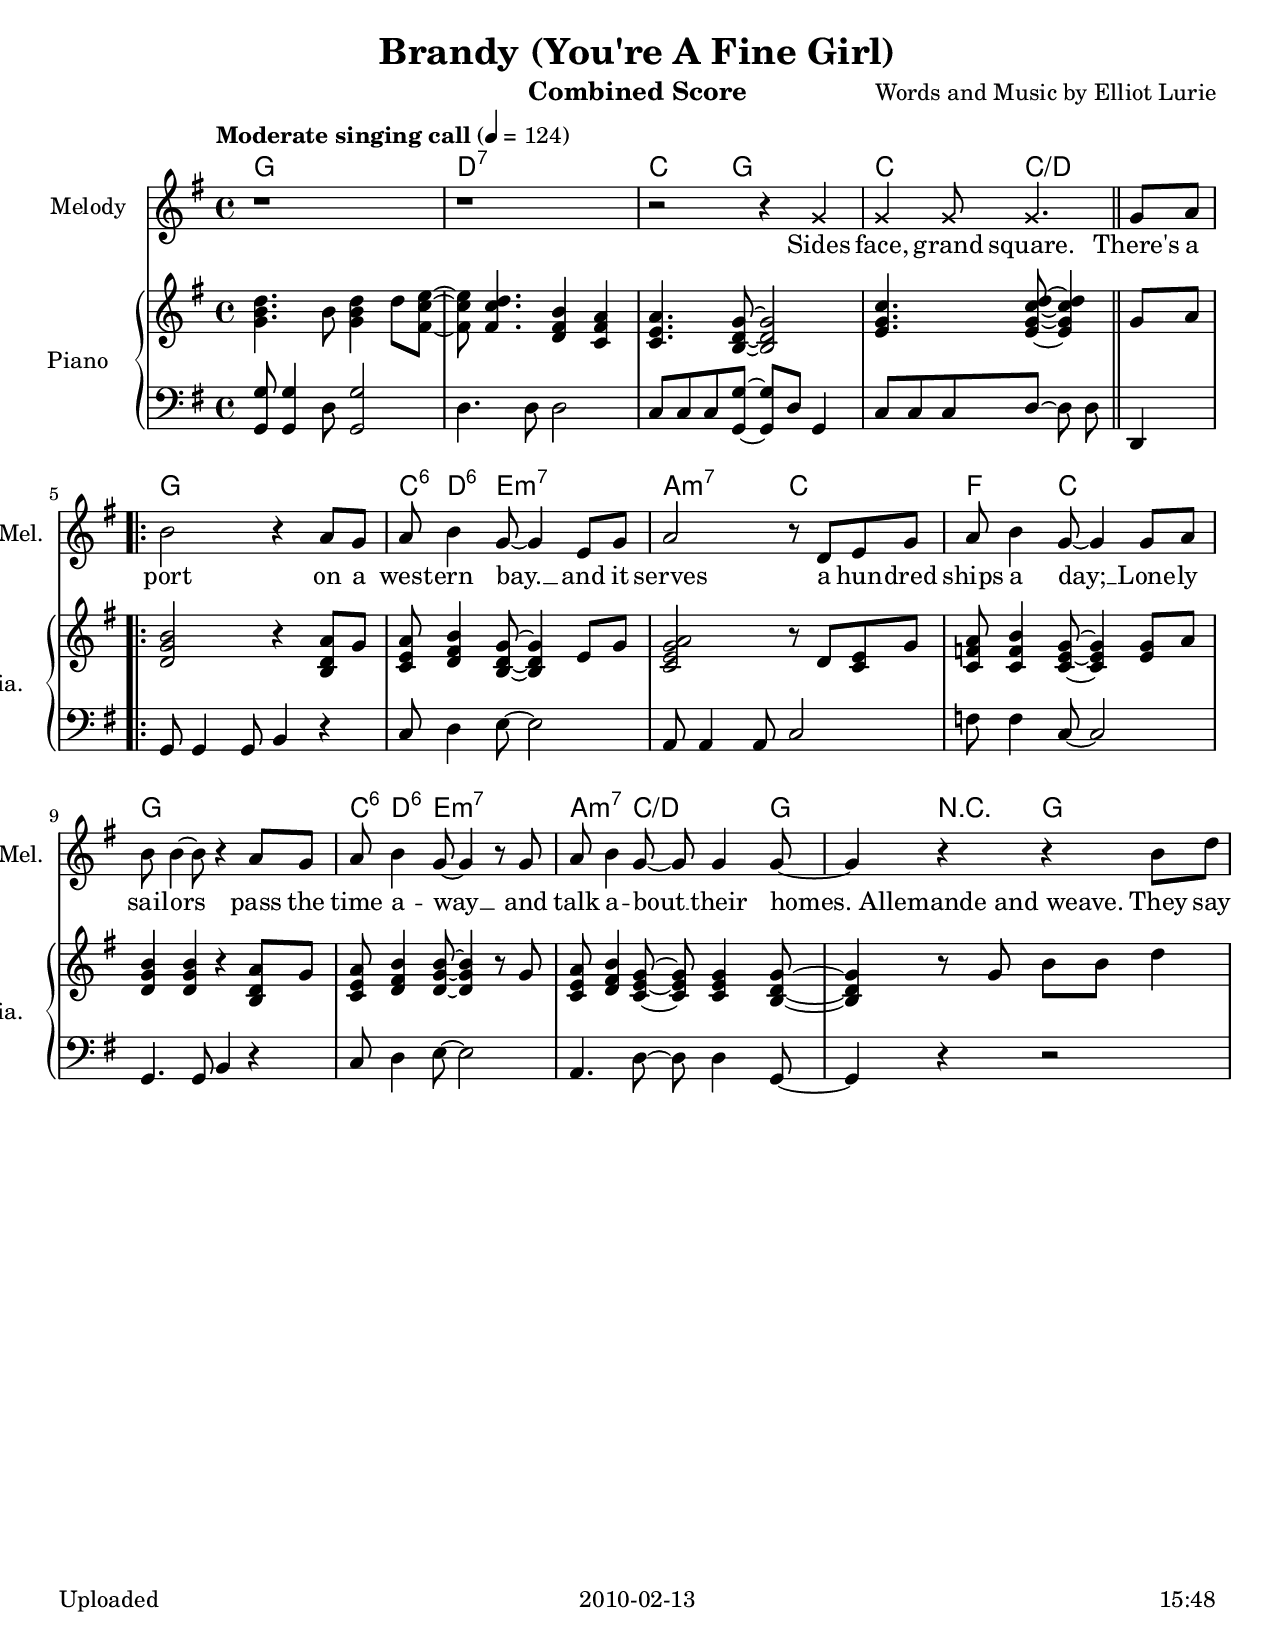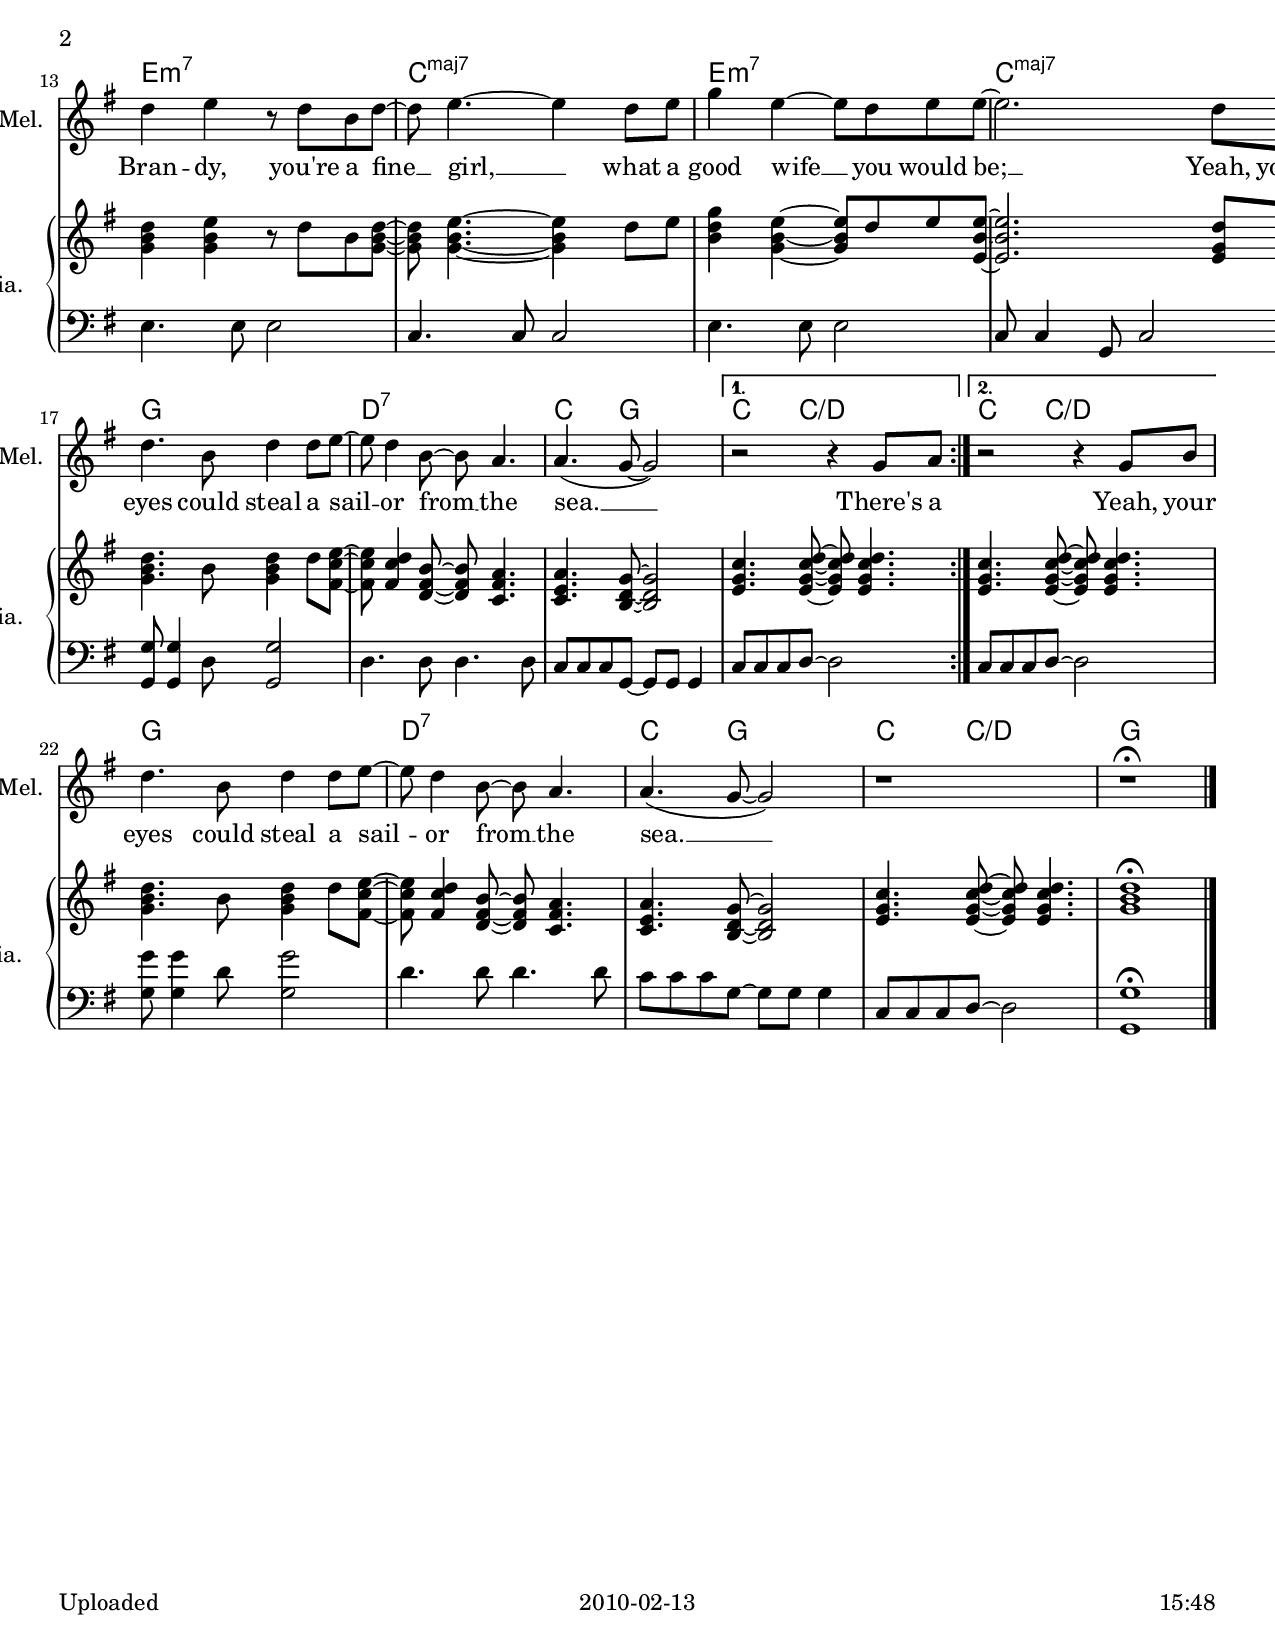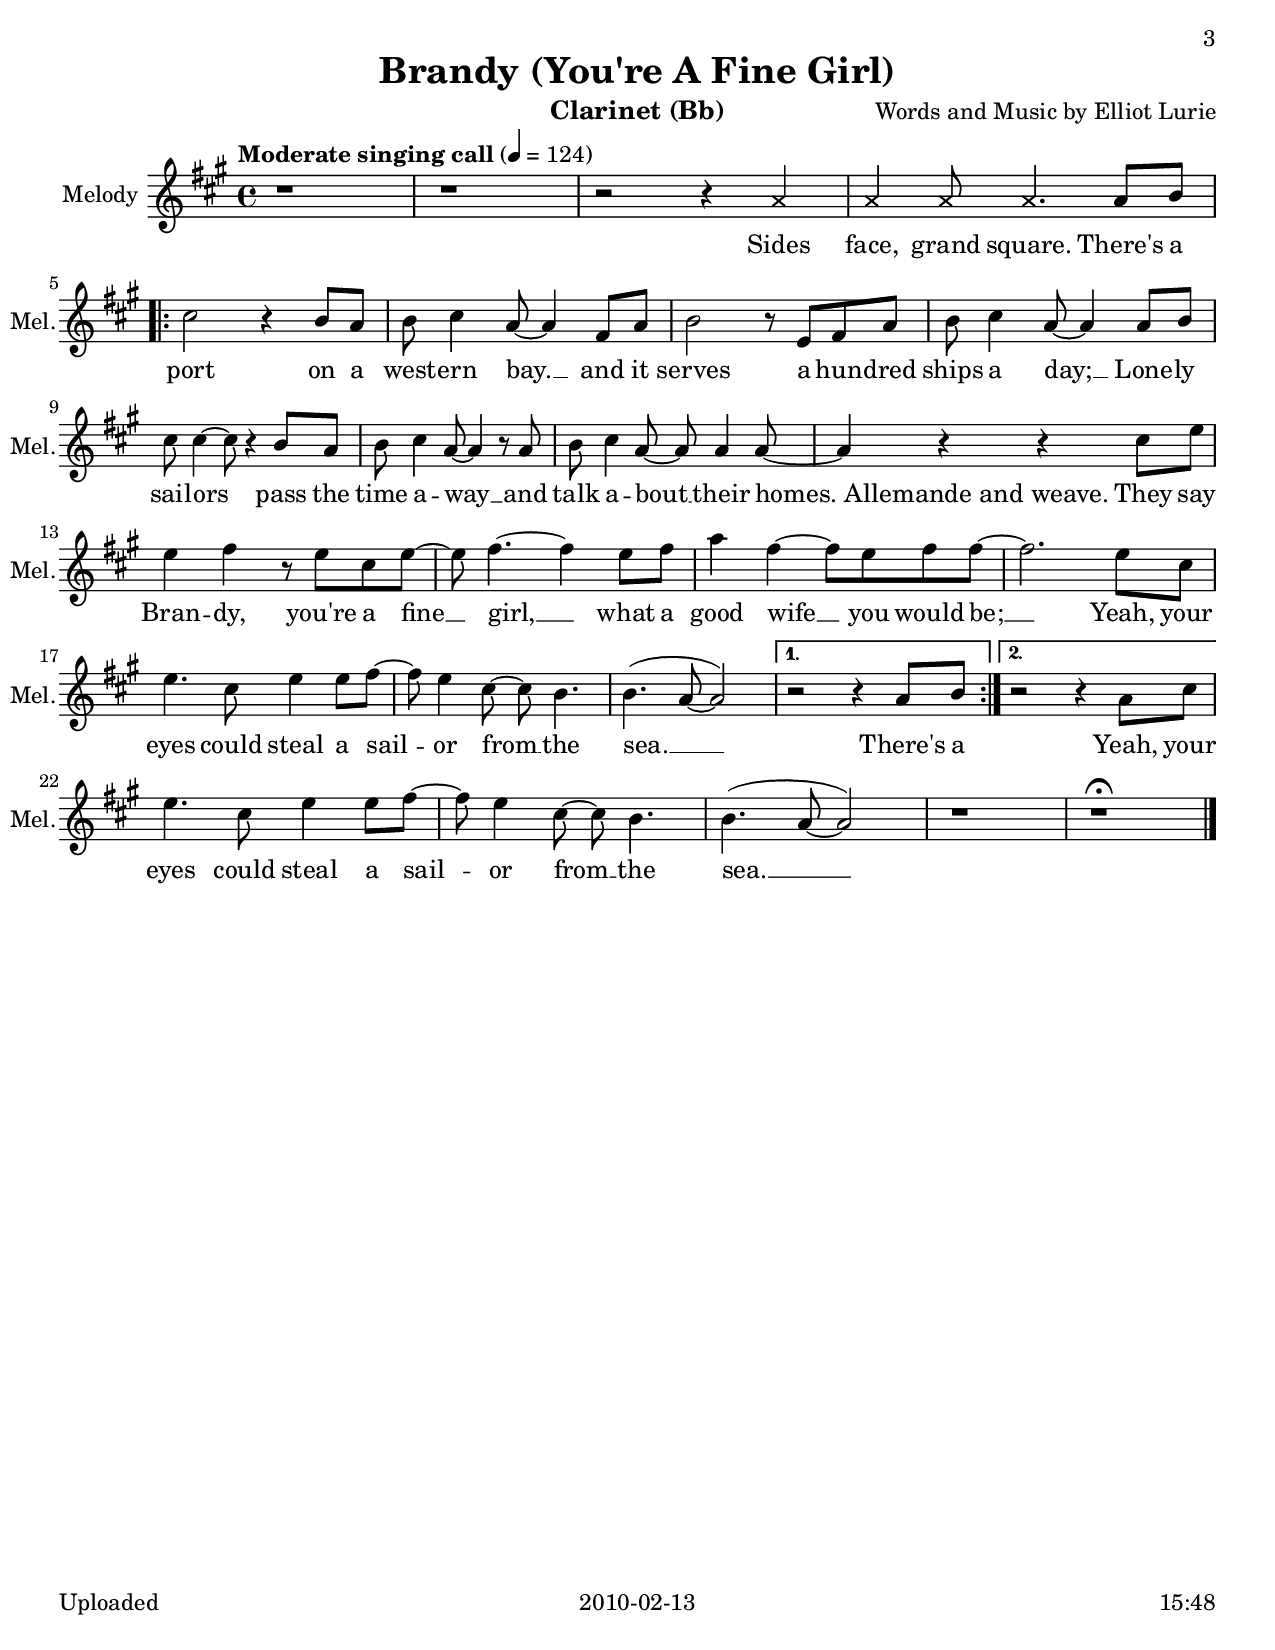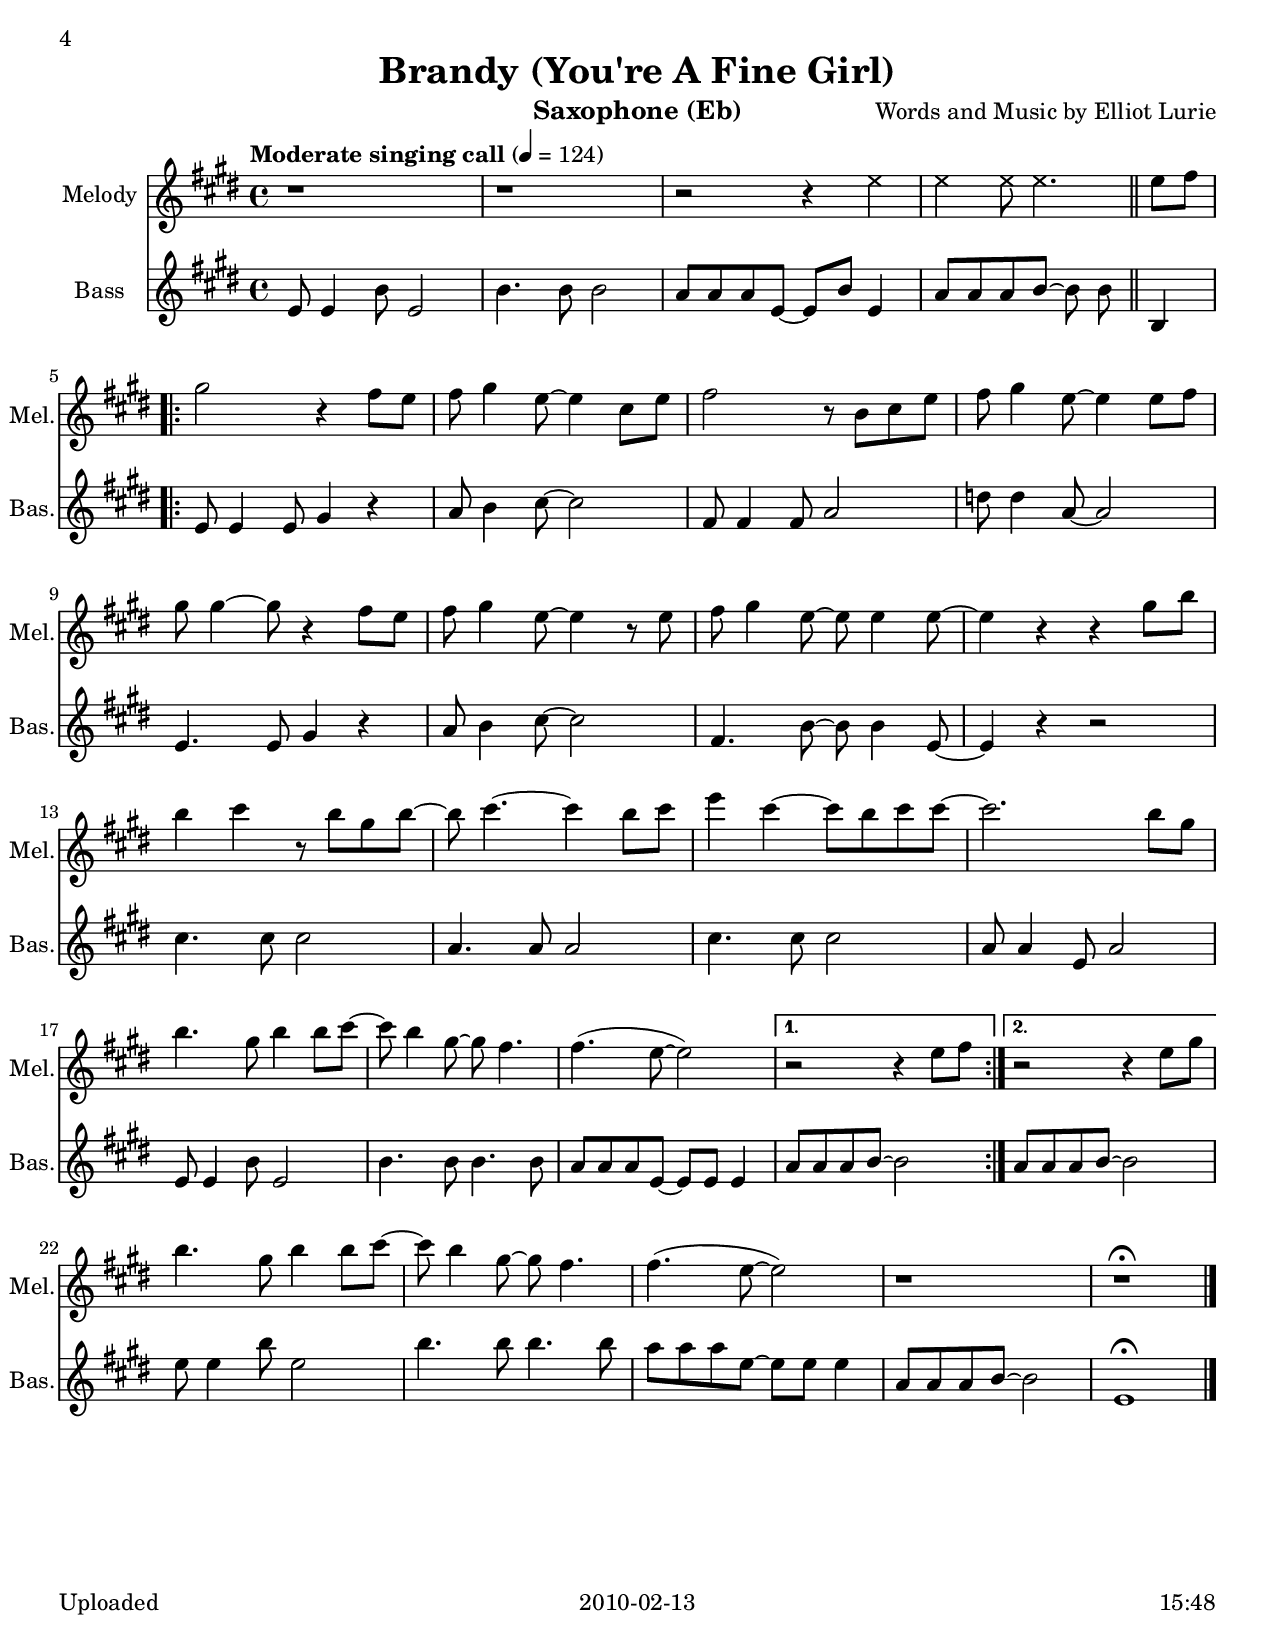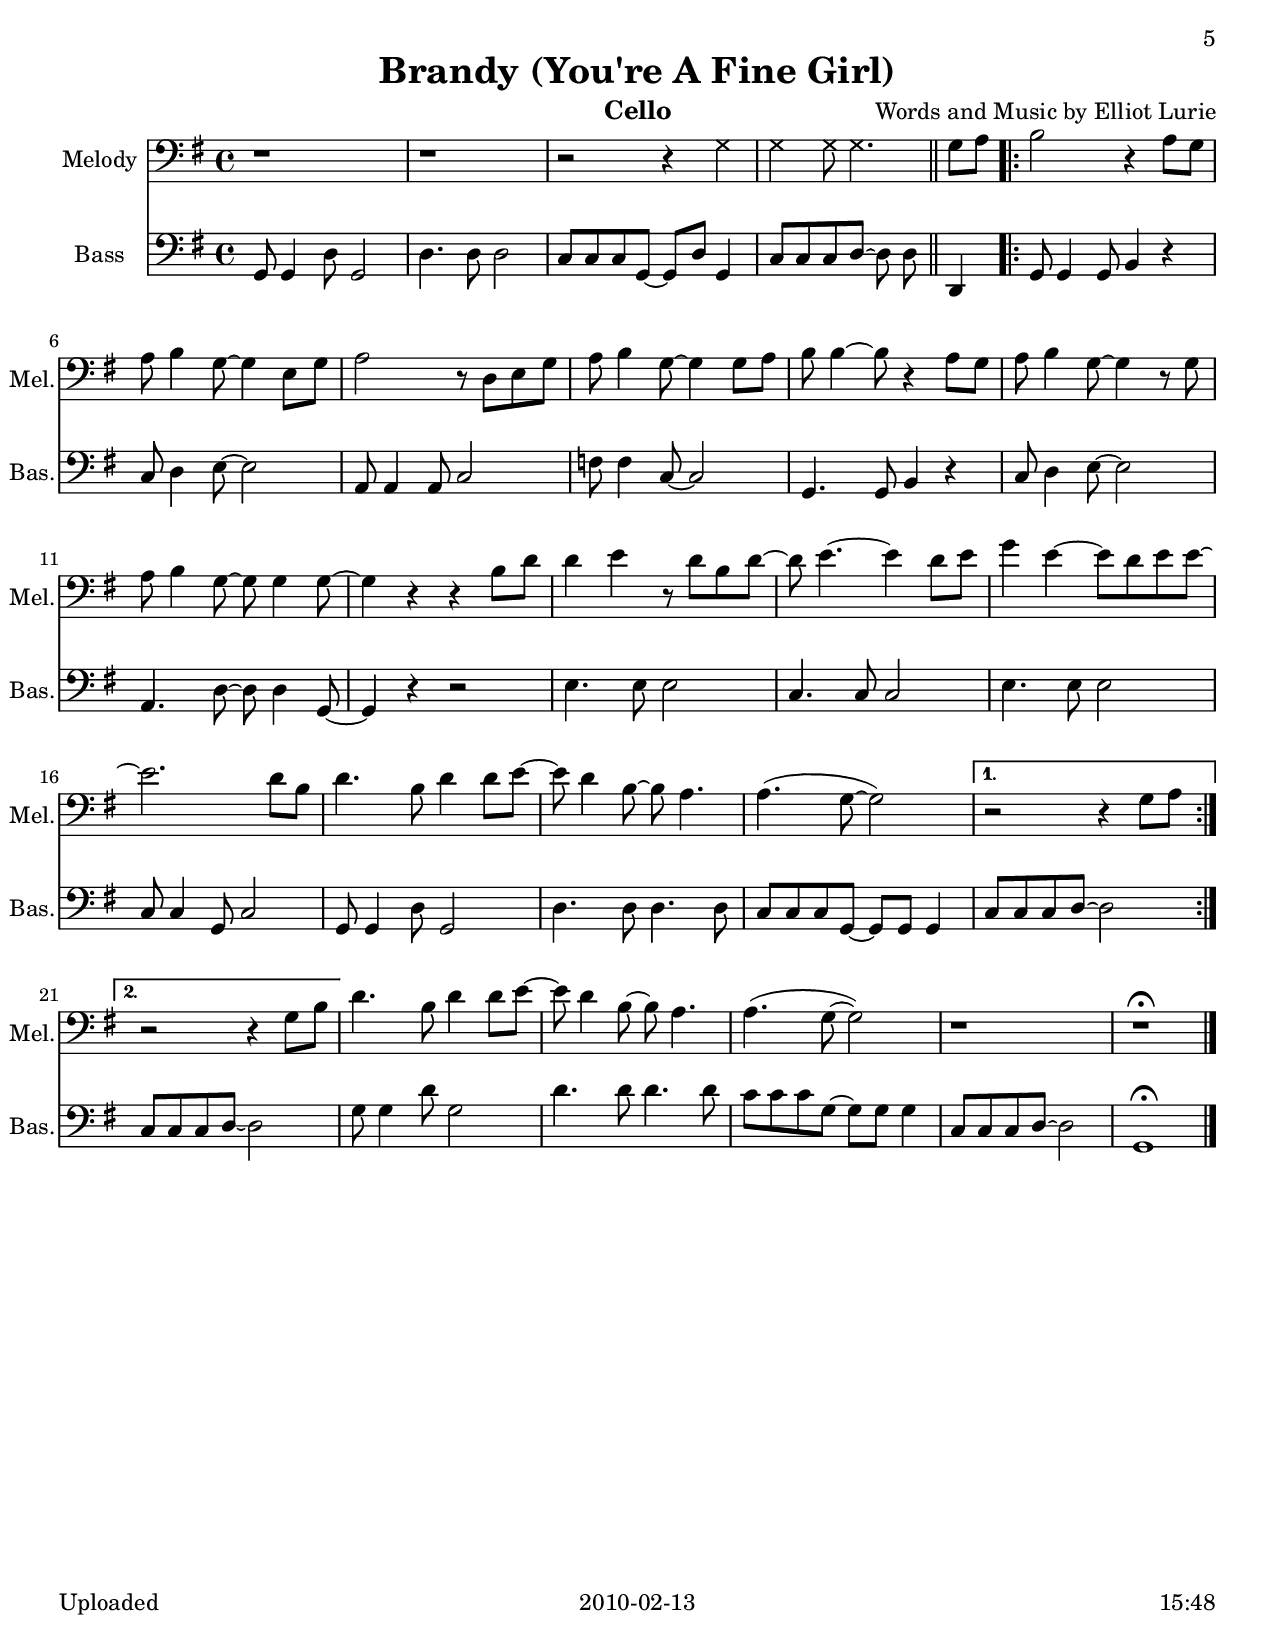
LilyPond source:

\version "2.12.2"
%%%%%%%%%%%%%%%%%%%%%%%%%%%%%%%%%%%%%%%%%%%%%%%%%%%%%%%%%%%%%%%%
% standard "guitar" chord notation

chExceptionMusic = {
  <c f g>1-\markup { \super "sus" }
  <c e g b>1-\markup { \super "maj7" }
  <c e g b d>1-\markup { \super "maj9" }
  <c ees ges>1-\markup { \super "dim" }
  <c ees ges beses>1-\markup { \super "dim7" }
}
chExceptionsShort =#(sequential-music-to-chord-exceptions chExceptionMusic #t)
chExceptions = #(append
  (sequential-music-to-chord-exceptions chExceptionMusic #t)
  ignatzekExceptions)

chordProperties = \sequential { 
    \set majorSevenSymbol = \markup { "maj7" }
    \set chordNameExceptions = #chExceptionsShort
}

\header {
  title = "Brandy (You're A Fine Girl)"
%  subtitle = "Left Alley Band Singing Call Version"
%  instrument = "piano"
  composer = "Words and Music by Elliot Lurie"
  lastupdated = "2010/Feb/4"
}
#(set-default-paper-size "letter")

\paper {
  scoreTitleMarkup = \bookTitleMarkup
  bookTitleMarkup = \markup {}
  ragged-bottom = ##t
  oddFooterMarkup = \markup { \fill-line { Uploaded 2010-02-13 15:48 } }
}

linebreaks = {
  \time 4/4
  \tempo "Moderate singing call" 4 = 124

  %% \partial 4
  %% s4 |

  s1 \noBreak s1 \noBreak s1 \noBreak s1 \break

  \repeat volta 2 {
    s1 \noBreak s1 \noBreak s1 \noBreak s1 \break
    s1 \noBreak s1 \noBreak s1 \noBreak s1 \break

    s1 \noBreak s1 \noBreak s1 \noBreak s1 \break
    s1 \noBreak s1 \noBreak s1 \noBreak
  }
  \alternative {
    { s1 \noBreak }
    { s1 \break }
  }
}

melody = \transpose e g \relative c' {
  %\clef "treble"
  \time 4/4
  \key e \major

  r1 | r1 | r2 r4 \override NoteHead #'style = #'cross e4 |
  e4 e8 e4. \revert NoteHead #'style e8 fis |
  \repeat volta 2 {
    % verse
    gis='2 r4 fis8 e |
    fis='8 gis4 e8 ~ e4 cis8 e |
    fis='2 r8 b,8 cis e |
    fis='8 gis4 e8 ~ e4 e8 fis |

    gis='8 gis4 ~ gis8 r4 fis8 e |
    fis='8 gis4 e8 ~ e4 r8 e |
    fis='8 gis4 e8 ~ e e4 e8 ~ |
    e='4 r4 r4 gis8 b8 |

    % chorus
    b='4 cis r8 b8 gis b ~ |
    b='8 cis4. ~ cis4 b8 cis8 |
    e=''4 cis ~ cis8 b cis cis ~ |
    cis=''2. b8 gis |

    b='4. gis8 b4 b8 cis ~ |
    cis=''8 b4 gis8 ~ gis fis4. |
    fis='4.( e8 ~ e2) |
  }
  \alternative {
    { r2 r4 e='8 fis | }
    { r2 r4 e='8 gis | }
  }

  b='4. gis8 b4 b8 cis ~ |
  cis=''8 b4 gis8 ~ gis fis4. |
  fis='4.( e8 ~ e2) |
  r1 | r1\fermata | \bar "|."
}

bass = \transpose e g \relative c, {
  %\clef "bass"
  \key e \major
  \time 4/4

  <e>8 <e>4 b'8 <e,>2 |
  b'4. b8 b2 |
  a8 a8 a8 <e>8~ <e>8 b'8 e,4 |
  a8 a8 a8 b8~ b8 b8 \bar "||" b,4

  %% \partial 4
  %% b4 |

  \repeat volta 2 {
    %% Verse
    e8 e4 e8 gis4 r4 |
    a8 b4 cis8~ cis2 |
    fis,8 fis4 fis8 a2 |
    d8 d4 a8~ a2 |

    e4. e8 gis4 r4 |
    a8 b4 cis8~ cis2 |
    fis,4. b8~ b8 b4 e,8 ~ |
    e4 r4 r2 |

    %% Chorus
    cis'4. cis8 cis2 |
    a4. a8 a2 |
    cis4. cis8 cis2 |
    a8 a4 e8 a2 |

    <e>8 <e>4 b'8 <e,>2 |
    b'4. b8 b4. b8 |
    a8 a8 a8 e8~ e8 e8 e4 |
  }
  \alternative {
    { a8 a8 a8 b8~ b2 | }
    { a8 a8 a8 b8~ b2 | }
  }

  <e>8 <e>4 b'8 <e,>2 |
  b'4. b8 b4. b8 |
  a8 a8 a8 e8~ e8 e8 e4 |
  a,8 a8 a8 b8~ b2 |
  <e,>1\fermata |
}

harmony = \transpose e g \chordmode {
  \chordProperties
  e4 e e e | b4:7 b:7 b:7 b:7 | a4. e4. e4 | a4. a4./b a4/b |
  \repeat volta 2 {
    e4 e e e | a8:6 b4:6 cis4.:m7 cis4:m7 | fis4:m7 fis:m7 a a | d4. a4. a4 |
    e4 e e e | a8:6 b4:6 cis4.:m7 cis4:m7 | fis4.:m7 a4/b a/b e8 ~ | e4 r e e |

    cis4:m7 cis:m7 cis:m7 cis:m7 |
    a4:maj7 a:maj7 a:maj7 a:maj7 |
    cis4:m7 cis:m7 cis:m7 cis:m7 |
    a4:maj7 a:maj7 a:maj7 a:maj7 |

    e4 e e e |
    b4:7 b:7 b:7 b:7 |
    a4. e4. e4 |
  }
  \alternative {
    { a4. a4/b a4./b | }
    { a4. a4/b a4./b | }
  }

  e4 e e e |
  b4:7 b:7 b:7 b:7 |
  a4. e4. e4 |
  a4. a4/b a4./b |
  e1 |
}

words = \lyricmode {
Sides face, grand square. There's a
port on a west -- ern bay. __ and it
serves a hun -- dred ships a day; __ Lone -- ly
sail -- ors pass the time a -- way __ and
talk a -- bout __ their "homes. Allemande and weave." They say
Bran -- dy, you're a fine __ girl, __ what a good wife __ you would be; __
Yeah, your eyes could steal a sail -- or from __ the sea. __ There's a
Yeah, your eyes could steal a sail -- or from __ the sea. __
}

upper = \transpose e g \relative c' {
  \clef "treble"
  \key e \major
  \time 4/4

  %% Intro
  <e gis b>4. gis8 <e gis b>4 b'8 <dis, a' cis>8~ |
  <dis a' cis>8 <dis a' b>4. <b dis gis>4 <a dis fis>4 |
  <a cis fis>4. <gis b e>8~ <gis b e>2 |
  <cis e a>4. <cis e a b>8~ <cis e a b>4 \bar "||" e8 fis8

  \repeat volta 2 {
    %% Verse
    <b, e gis>2 r4 <gis b fis'>8 e'8 |
    <a, cis fis>8 <b dis gis>4 <gis b e>8~ <gis b e>4 cis8 e8 |
    <a, cis e fis>2 r8 b8 <a cis>8 e'8 |
    <a, d fis>8 <a d gis>4 <a cis e>8~ <a cis e>4 <cis e>8 fis8 |

    <b, e gis>4 <b e gis> 4 r4 <gis b fis'>8 e'8 |
    <a, cis fis>8 <b dis gis>4 <b e gis>8~ <b e gis>4 r8 e8 |
    <a, cis fis>8 <b dis gis>4 <a cis e>8~ <a cis e>8 <a cis e>4 <gis b e>8 ~ |
    <gis b e>4 r8 e'8 gis8 gis8 b4 |

    %% Chorus
    <e, gis b>4 <e gis cis>4 r8 b'8 gis8 <e gis b>8~ |
    <e gis b>8 <e gis cis>4.~ <e gis cis>4 b'8 cis8 |
    <gis b e>4 <e gis cis>4~ <e gis cis>8 b'8 cis8 <cis, gis' cis>8~ |
    <cis gis' cis>2. <cis e b'>8 gis'8 |

    <e gis b>4. gis8 <e gis b>4 b'8 <dis, a' cis>8~ |
    <dis a' cis>8 <dis a' b>4 <b dis gis>8~ <b dis gis>8 <a dis fis>4. |
    <a cis fis>4. <gis b e>8~ <gis b e>2 |
  }
  \alternative {
    { <cis e a>4. <cis e a b>8~ <cis e a b>8 <cis e a b>4. | }
    { <cis e a>4. <cis e a b>8~ <cis e a b>8 <cis e a b>4. | }
  }

  <e gis b>4. gis8 <e gis b>4 b'8 <dis, a' cis>8~ |
  <dis a' cis>8 <dis a' b>4 <b dis gis>8~ <b dis gis>8 <a dis fis>4. |
  <a cis fis>4. <gis b e>8~ <gis b e>2 |
  <cis e a>4. <cis e a b>8~ <cis e a b>8 <cis e a b>4. |
  <e gis b>1\fermata |
}

lower = \transpose e g \relative c, {
  \clef "bass"
  \key e \major
  \time 4/4

  <e e'>8 <e e'>4 b'8 <e, e'>2 |
  b'4. b8 b2 |
  a8 a8 a8 <e e'>8~ <e e'>8 b'8 e,4 |
  a8 a8 a8 b8~ b8 b8 \bar "||" b,4

  %% \partial 4
  %% b4 |

  \repeat volta 2 {
    %% Verse
    e8 e4 e8 gis4 r4 |
    a8 b4 cis8~ cis2 |
    fis,8 fis4 fis8 a2 |
    d8 d4 a8~ a2 |

    e4. e8 gis4 r4 |
    a8 b4 cis8~ cis2 |
    fis,4. b8~ b8 b4 e,8 ~ |
    e4 r4 r2 |

    %% Chorus
    cis'4. cis8 cis2 |
    a4. a8 a2 |
    cis4. cis8 cis2 |
    a8 a4 e8 a2 |

    <e e'>8 <e e'>4 b'8 <e, e'>2 |
    b'4. b8 b4. b8 |
    a8 a8 a8 e8~ e8 e8 e4 |
  }
  \alternative {
    { a8 a8 a8 b8~ b2 | }
    { a8 a8 a8 b8~ b2 | }
  }

  <e e'>8 <e e'>4 b'8 <e, e'>2 |
  b'4. b8 b4. b8 |
  a8 a8 a8 e8~ e8 e8 e4 |
  a,8 a8 a8 b8~ b2 |
  <e e,>1\fermata |
}

% combined score
\score {
  <<
    \context ChordNames {
         \set chordChanges = ##t
         \harmony
    }
    \context Voice = melody {
      \set Staff.instrumentName = "Melody"
      \set Staff.shortInstrumentName = "Mel."
      \melody
    }
    \new Lyrics \lyricsto "melody" { \words }
    \new PianoStaff <<
      #(set-accidental-style 'piano-cautionary)
      \set PianoStaff.instrumentName = \markup { "Piano" \hspace #2.0 }
      \set PianoStaff.shortInstrumentName = \markup { "Pia." \hspace #2.0 }
      \context Staff = upper << \new Voice \upper
			        \new Voice \linebreaks >>
      \context Staff = lower << \clef bass \lower >>
    >>
  >>
  \layout { }
  \header {
    instrument = "Combined Score"
  }
}

% clarinet score
\score {
  <<
    \context Staff = clarinetA <<
      \set Staff.instrumentName = "Melody"
      \set Staff.shortInstrumentName = "Mel."
      \context Voice = melody { \transpose bes c' \melody }
      \context Voice \linebreaks
    >>
    \new Lyrics \lyricsto "melody" { \words }
    %\context Staff = clarinetB {
    %  \set Staff.instrumentName = "Bass"
    %  \set Staff.shortInstrumentName = "Bas."
    %  \transpose bes c'' \bass
    %}
  >>
  \header {
    instrument = "Clarinet (Bb)"
    breakbefore=##t
  }
}

% saxophone score
\score {
  <<
    \context Staff = saxA <<
      \set Staff.instrumentName = "Melody"
      \set Staff.shortInstrumentName = "Mel."
      \context Voice = melody \transpose ees c' \melody
      \context Voice \linebreaks
    >>
    %\new Lyrics \lyricsto "melody" { \words }
    \context Staff = saxB {
      \set Staff.instrumentName = "Bass"
      \set Staff.shortInstrumentName = "Bas."
      \transpose ees c'' \bass
    }
  >>
  \header {
    instrument = "Saxophone (Eb)"
    breakbefore=##t
  }
}

% cello score (octave-shifted)
\score {
  <<
%{
    \context ChordNames {
         \set chordChanges = ##t
         \harmony
    }
%}
    \context Staff = celloA {
      \set Staff.instrumentName = "Melody"
      \set Staff.shortInstrumentName = "Mel."
      \context Voice = melody {
	\clef "bass" \transpose c c, \melody  % 1 octave down
      }
    }
    %\new Lyrics \lyricsto "melody" { \words }
%{
    \context Staff = celloB {
      \set Staff.instrumentName = "Harmony"
      \set Staff.shortInstrumentName = "Har."
      \transpose c c,, << \clef bass \alternate >> % 2 octaves down
    }
%}
    \context Staff = celloC {
      \set Staff.instrumentName = "Bass"
      \set Staff.shortInstrumentName = "Bas."
      \clef bass \bass
    }
  >>
  \header {
    instrument = "Cello"
    breakbefore=##t
  }
}

% midi score.
\score {
  \unfoldRepeats
  \context PianoStaff <<
    \context Staff=melody <<
       \set Staff.midiInstrument = "fiddle"
       r1 \melody
     >>
    \context Staff=chords <<
      \set Staff.midiInstrument = "pizzicato strings"
      r1\pp
      \harmony
    >>
    \context Staff=upper <<
      \set Staff.midiInstrument = "acoustic grand"
      r1
      \upper
    >>
    \context Staff=lower <<
      \set Staff.midiInstrument = "acoustic grand"
      r1
      \lower
    >>
  >>

  \midi {
    \context {
      \Score
      tempoWholesPerMinute = #(ly:make-moment 124 4)
      }
    }
}
